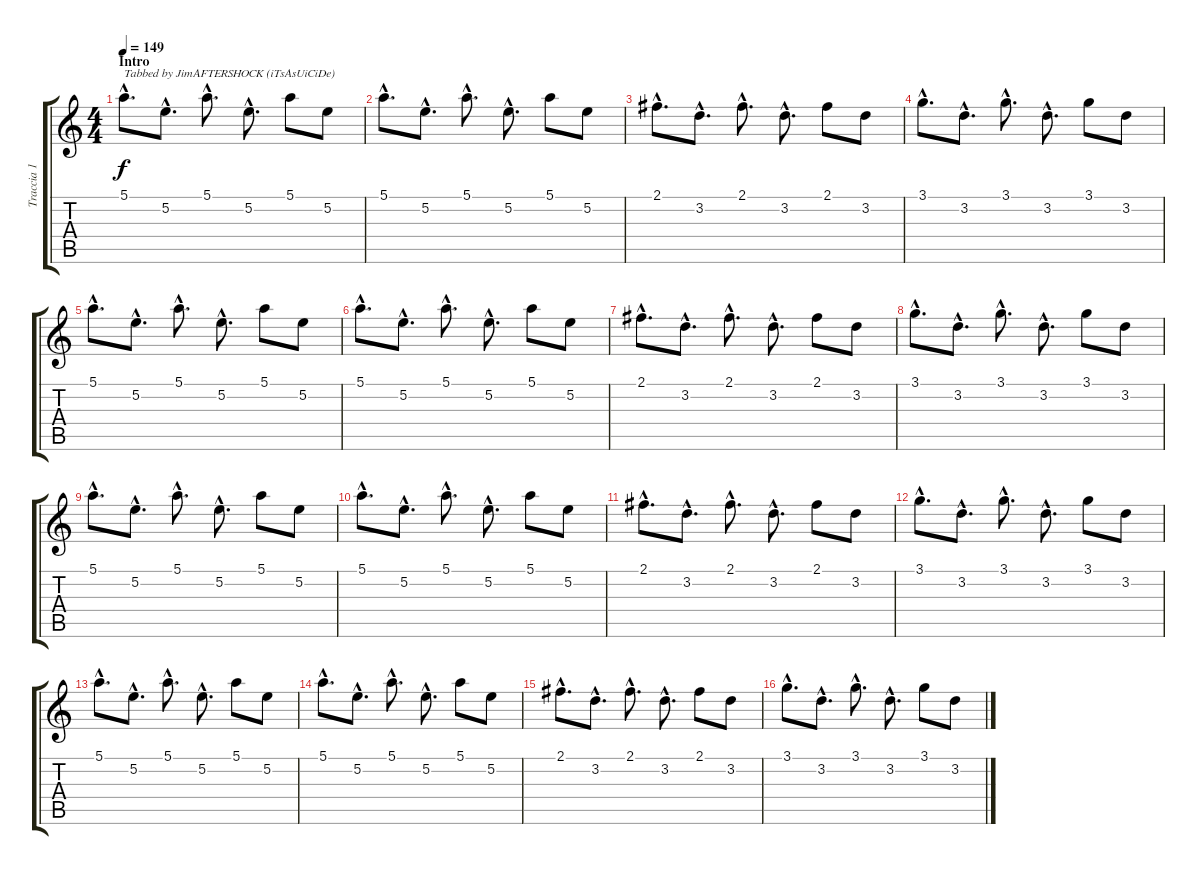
\track ("Traccia 1" "Traccia 1") {instrument distortionguitar}
\staff {score tabs}
\tuning (E4 B3 G3 D3 A2 E2) {hide}
\ts (4 4)
\section ("" "Intro")
\tempo 149
\clef g2
\ks c
5.1{hac}.8{d txt "Tabbed by JimAFTERSHOCK (iTsAsUiCiDe)" dy f instrument distortionguitar} 5.2{hac}.8{d} 5.1{hac}.8{d} 5.2{hac}.8{d} 5.1.8 5.2.8 |
5.1{hac}.8{d} 5.2{hac}.8{d} 5.1{hac}.8{d} 5.2{hac}.8{d} 5.1.8 5.2.8 |
2.1{hac}.8{d} 3.2{hac}.8{d} 2.1{hac}.8{d} 3.2{hac}.8{d} 2.1.8 3.2.8 |
3.1{hac}.8{d} 3.2{hac}.8{d} 3.1{hac}.8{d} 3.2{hac}.8{d} 3.1.8 3.2.8 |
5.1{hac}.8{d} 5.2{hac}.8{d} 5.1{hac}.8{d} 5.2{hac}.8{d} 5.1.8 5.2.8 |
5.1{hac}.8{d} 5.2{hac}.8{d} 5.1{hac}.8{d} 5.2{hac}.8{d} 5.1.8 5.2.8 |
2.1{hac}.8{d} 3.2{hac}.8{d} 2.1{hac}.8{d} 3.2{hac}.8{d} 2.1.8 3.2.8 |
3.1{hac}.8{d} 3.2{hac}.8{d} 3.1{hac}.8{d} 3.2{hac}.8{d} 3.1.8 3.2.8 |
5.1{hac}.8{d} 5.2{hac}.8{d} 5.1{hac}.8{d} 5.2{hac}.8{d} 5.1.8 5.2.8 |
5.1{hac}.8{d} 5.2{hac}.8{d} 5.1{hac}.8{d} 5.2{hac}.8{d} 5.1.8 5.2.8 |
2.1{hac}.8{d} 3.2{hac}.8{d} 2.1{hac}.8{d} 3.2{hac}.8{d} 2.1.8 3.2.8 |
3.1{hac}.8{d} 3.2{hac}.8{d} 3.1{hac}.8{d} 3.2{hac}.8{d} 3.1.8 3.2.8 |
5.1{hac}.8{d} 5.2{hac}.8{d} 5.1{hac}.8{d} 5.2{hac}.8{d} 5.1.8 5.2.8 |
5.1{hac}.8{d} 5.2{hac}.8{d} 5.1{hac}.8{d} 5.2{hac}.8{d} 5.1.8 5.2.8 |
2.1{hac}.8{d} 3.2{hac}.8{d} 2.1{hac}.8{d} 3.2{hac}.8{d} 2.1.8 3.2.8 |
3.1{hac}.8{d} 3.2{hac}.8{d} 3.1{hac}.8{d} 3.2{hac}.8{d} 3.1.8 3.2.8
